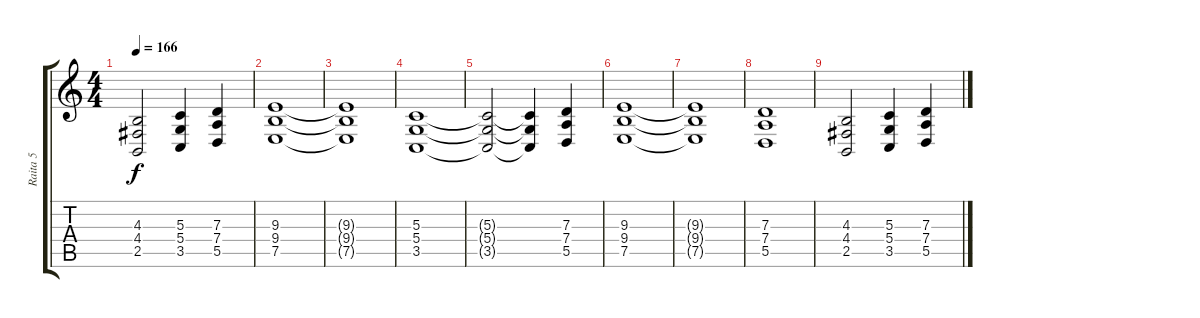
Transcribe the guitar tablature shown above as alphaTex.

\track ("Raita 5" "Raita 5") {instrument synthbrass1}
\staff {score tabs}
\tuning (E4 B3 G3 D3 A2 E2) {hide}
\ts (4 4)
\tempo 166
\clef g2
\ks c
(4.3 4.4 2.5).2{dy f} (5.3 5.4 3.5).4 (7.3 7.4 5.5).4 |
(9.3 9.4 7.5).1 |
(9.3{t} 9.4{t} 7.5{t}).1 |
(5.3 5.4 3.5).1 |
(5.3{t} 5.4{t} 3.5{t}).2 (5.3{t} 5.4{t} 3.5{t}).4 (7.3 7.4 5.5).4 |
(9.3 9.4 7.5).1 |
(9.3{t} 9.4{t} 7.5{t}).1 |
(7.3 7.4 5.5).1 |
(4.3 4.4 2.5).2 (5.3 5.4 3.5).4 (7.3 7.4 5.5).4
